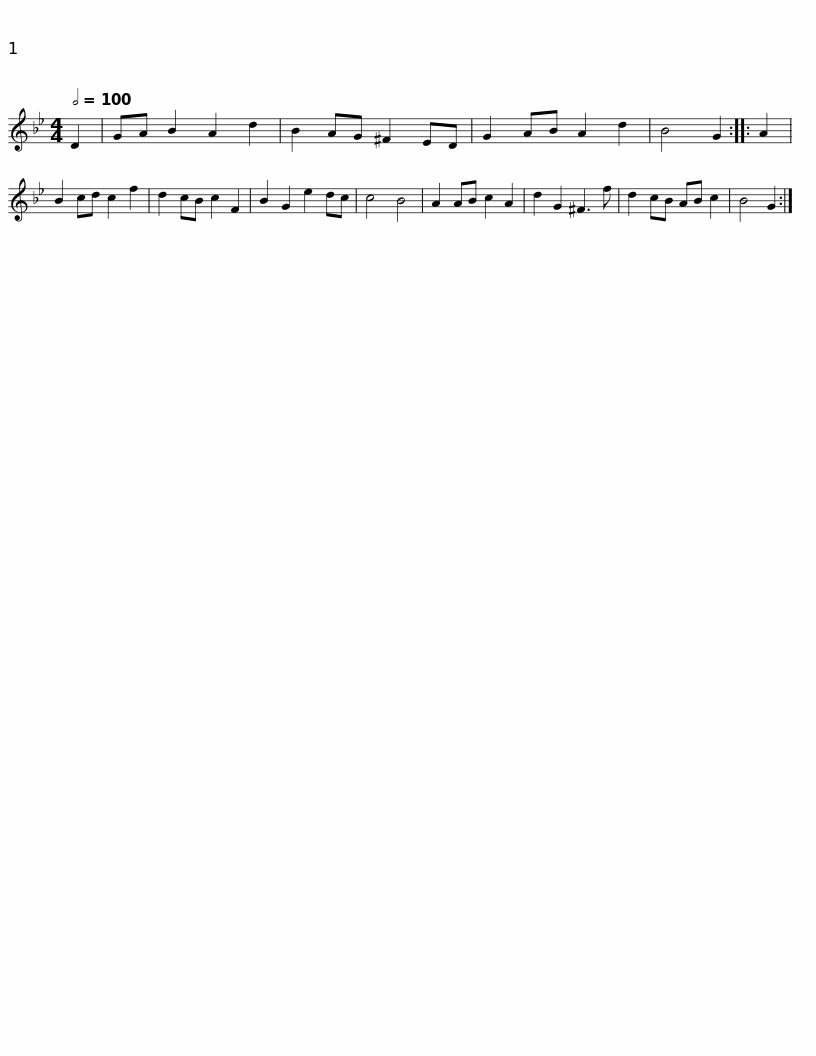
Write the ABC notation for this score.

X:1
L:1/8
Q:1/2=100
M:4/4
I:linebreak $
K:Gmin
V:1 treble
V:1
 D2 | GA B2 A2 d2 | B2 AG ^F2 ED | G2 AB A2 d2 | B4 G2 :: %5
 A2 | B2 cd c2 f2 | d2 cB c2 F2 | B2 G2 e2 dc | c4 B4 |$ %10
 A2 AB c2 A2 | d2 G2 ^F3 f | d2 cB AB c2 | B4 G2 :| %14
